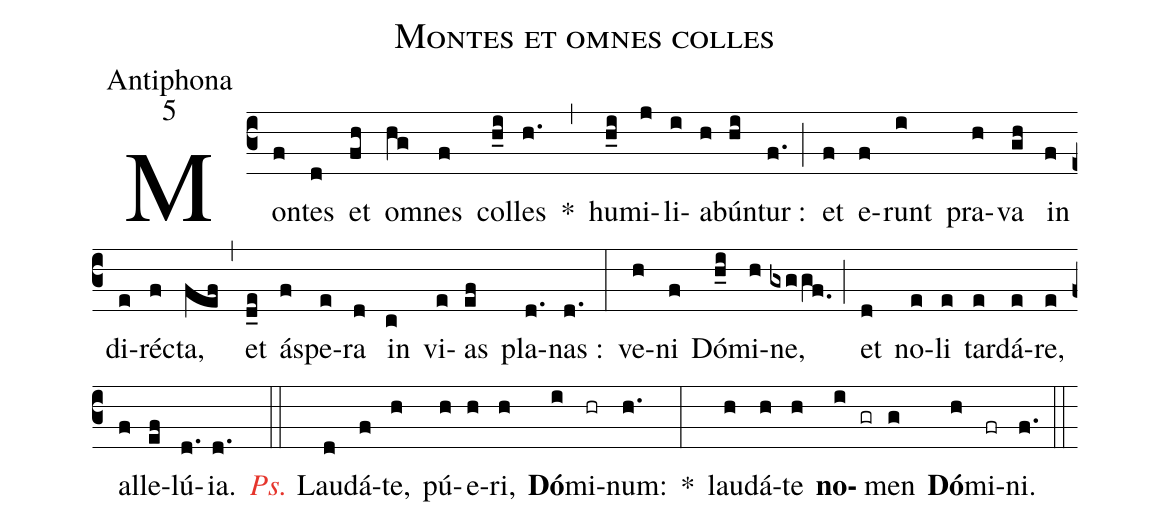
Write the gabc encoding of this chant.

name:Montes et omnes colles;
office-part:Antiphona;
mode:5;
%%
(c3) Mon(f)tes(d) et(fh) o(hg)mnes(f) col(h_i)les(h.) <sp>*</sp>(,) hu(h_i)mi(j)li(i)a(h)bún(hi)tur :(f.) (;) et(f) e(f)runt(i) pra(h)va(gh) in(f) di(e)ré(f)cta,(fef) (,) et(d_e) á(f)spe(e)ra(d) in(c) vi(e)as(ef) pla(d.)nas :(d.) (:) ve(h)ni(f) Dó(h_i)mi(h)ne,(gxggf.0) (;) et(d) no(e)li(e) tar(e)dá(e)re,(e) al(f)le(ef)lú(d.){ia}.(d.) (::)

<i><c>Ps.</c></i> Lau(d)dá(f)te,(h) pú(h)e(h)ri,(h) <b>Dó</b>(i)mi(hr)num:(h.) <sp>*</sp>(:) lau(h)dá(h)te(h) <b>no</b>(i gr)men(g) <b>Dó</b>(h)mi(fr)ni.(f.) (::)
